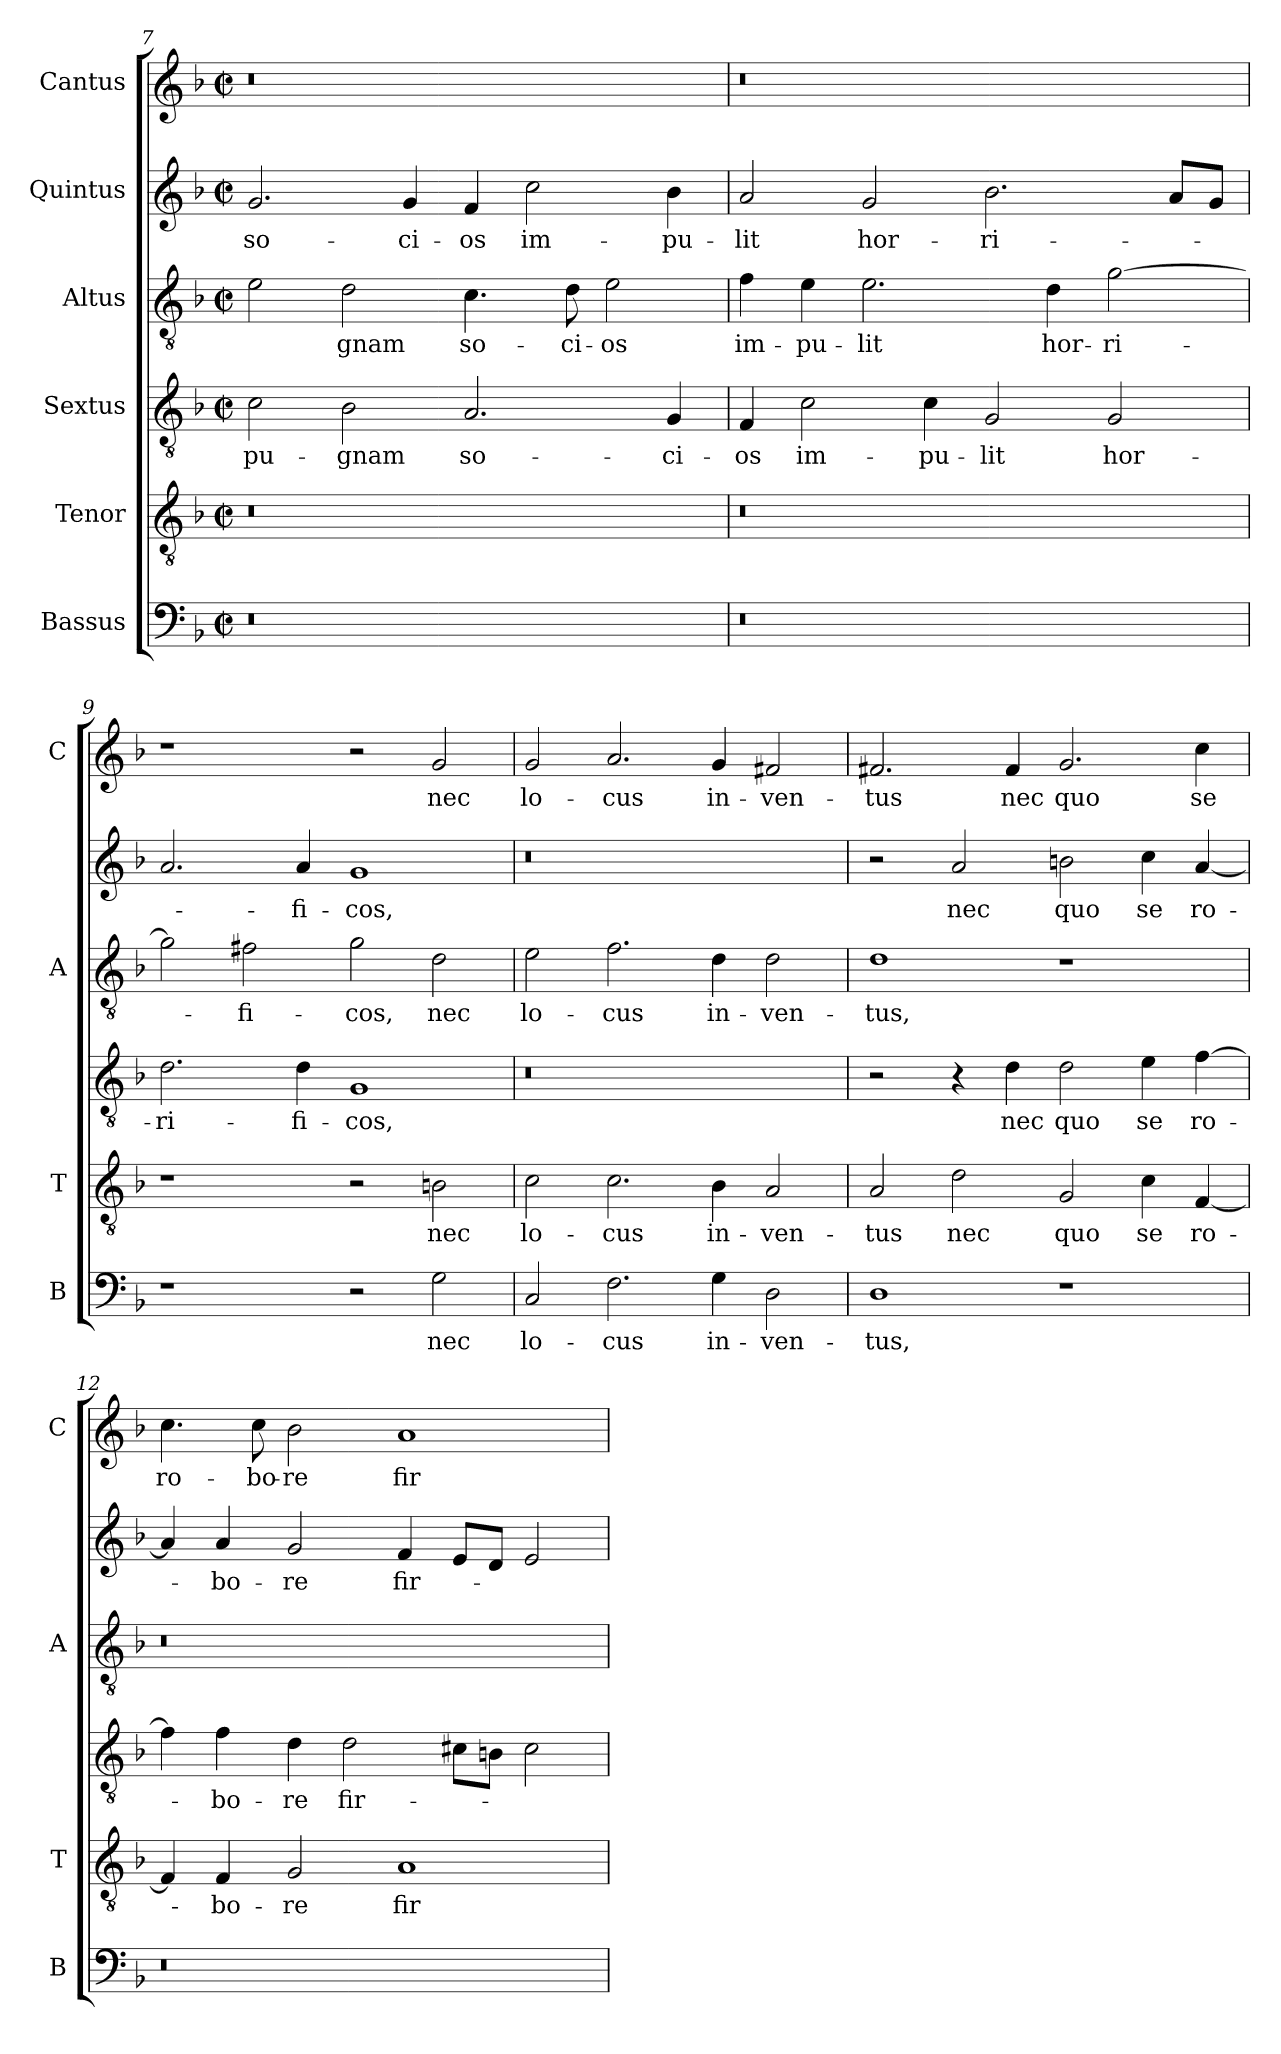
**kern	**text	**kern	**text	**kern	**text	**kern	**text	**kern	**text	**kern	**text
*part6	*part6	*part5	*part5	*part4	*part4	*part3	*part3	*part2	*part2	*part1	*part1
*staff6	*staff6	*staff5	*staff5	*staff4	*staff4	*staff3	*staff3	*staff2	*staff2	*staff1	*staff1
*I"Bassus	*	*I"Tenor	*	*I"Sextus	*	*I"Altus	*	*I"Quintus	*	*I"Cantus	*
*I'B	*	*I'T	*	*	*	*I'A	*	*	*	*I'C	*
!!LO:PB:g=z
*clefF4	*	*clefGv2	*	*clefGv2	*	*clefGv2	*	*clefG2	*	*clefG2	*
*k[b-]	*	*k[b-]	*	*k[b-]	*	*k[b-]	*	*k[b-]	*	*k[b-]	*
*F:	*	*F:	*	*F:	*	*F:	*	*F:	*	*F:	*
*M2/2	*	*M2/2	*	*M2/2	*	*M2/2	*	*M2/2	*	*M2/2	*
*met(c|)	*	*met(c|)	*	*met(c|)	*	*met(c|)	*	*met(c|)	*	*met(c|)	*
=7	=7	=7	=7	=7	=7	=7	=7	=7	=7	=7	=7
0r	.	0r	.	2c\	pu-	2e\	.	2.g/	so-	0r	.
.	.	.	.	2B-\	-gnam	2d\	-gnam	.	.	.	.
.	.	.	.	.	.	.	.	4g/	-ci-	.	.
.	.	.	.	2.A/	so-	4.c\	so-	4f/	-os	.	.
.	.	.	.	.	.	.	.	2cc\	im-	.	.
.	.	.	.	.	.	8d\	-ci-	.	.	.	.
.	.	.	.	.	.	2e\	-os	.	.	.	.
.	.	.	.	4G/	-ci-	.	.	4b-\	-pu-	.	.
=8	=8	=8	=8	=8	=8	=8	=8	=8	=8	=8	=8
0r	.	0r	.	4F/	-os	4f\	im-	2a/	-lit	0r	.
.	.	.	.	2c\	im-	4e\	-pu-	.	.	.	.
.	.	.	.	.	.	2.e\	-lit	2g/	hor-	.	.
.	.	.	.	4c\	-pu-	.	.	.	.	.	.
.	.	.	.	2G/	-lit	.	.	2.b-\	-ri-	.	.
.	.	.	.	.	.	4d\	hor-	.	.	.	.
.	.	.	.	2G/	hor-	[2g\	-ri-	.	.	.	.
.	.	.	.	.	.	.	.	8a/L	.	.	.
.	.	.	.	.	.	.	.	8g/J	.	.	.
=9	=9	=9	=9	=9	=9	=9	=9	=9	=9	=9	=9
1r	.	1r	.	2.d\	-ri-	2g\]	.	2.a/	.	1r	.
.	.	.	.	.	.	2f#X\	-fi-	.	.	.	.
.	.	.	.	4d\	-fi-	.	.	4a/	-fi-	.	.
2r	.	2r	.	1G	-cos,	2g\	-cos,	1g	-cos,	2r	.
2G\	nec	2Bn\	nec	.	.	2d\	nec	.	.	2g/	nec
!!LO:LB:g=z
=10	=10	=10	=10	=10	=10	=10	=10	=10	=10	=10	=10
2C/	lo-	2c\	lo-	0r	.	2e\	lo-	0r	.	2g/	lo-
2.F\	-cus	2.c\	-cus	.	.	2.f\	-cus	.	.	2.a/	-cus
4G\	in-	4B-\	in-	.	.	4d\	in-	.	.	4g/	in-
2D\	-ven-	2A/	-ven-	.	.	2d\	-ven-	.	.	2f#X/	-ven-
=11	=11	=11	=11	=11	=11	=11	=11	=11	=11	=11	=11
1D	-tus,	2A/	-tus	2r	.	1d	-tus,	2r	.	2.f#/	-tus
.	.	2d\	nec	4r	.	.	.	2a/	nec	.	.
.	.	.	.	4d\	nec	.	.	.	.	4f#/	nec
1r	.	2G/	quo	2d\	quo	1r	.	2bn\	quo	2.g/	quo
.	.	4c\	se	4e\	se	.	.	4cc\	se	.	.
.	.	[4F/	ro-	[4f\	ro-	.	.	[4a/	ro-	4cc\	se
=12	=12	=12	=12	=12	=12	=12	=12	=12	=12	=12	=12
0r	.	4F/]	.	4f\]	.	0r	.	4a/]	.	4.cc\	ro-
.	.	4F/	-bo-	4f\	-bo-	.	.	4a/	-bo-	.	.
.	.	.	.	.	.	.	.	.	.	8cc\	-bo-
.	.	2G/	-re	4d\	-re	.	.	2g/	-re	2b-\	-re
.	.	.	.	2d\	fir-	.	.	.	.	.	.
.	.	1A	fir-	.	.	.	.	4f/	fir-	1a	fir-
.	.	.	.	8c#X\L	.	.	.	8e/L	.	.	.
.	.	.	.	8Bn\J	.	.	.	8d/J	.	.	.
.	.	.	.	2c#\	.	.	.	2e/	.	.	.
=	=	=	=	=	=	=	=	=	=	=	=
*-	*-	*-	*-	*-	*-	*-	*-	*-	*-	*-	*-
